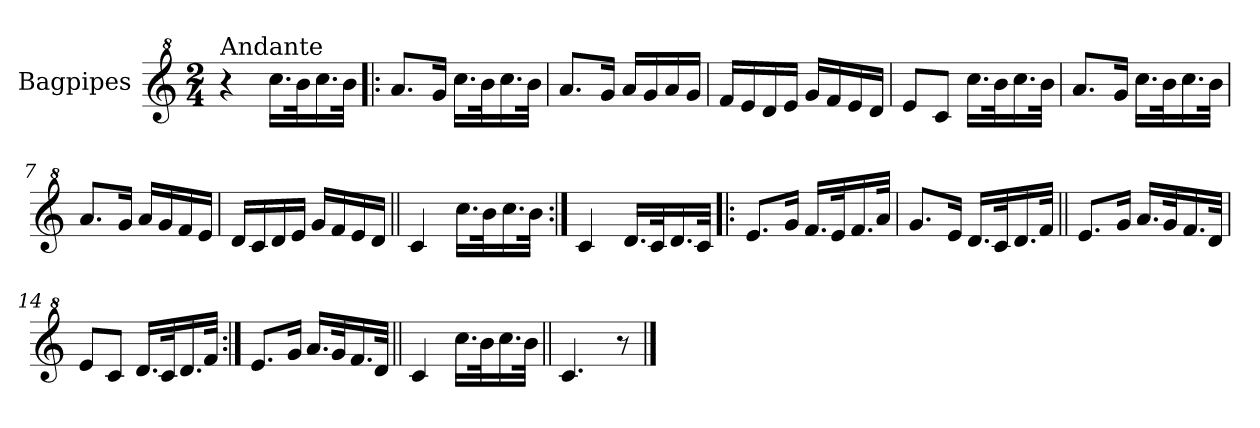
**kern
*part1
*staff1
*I"Bagpipes
*I'Bag
*clefG^2
*k[]
*C:
*M2/4
=1
!LO:TX:a:t=Andante
4r
16.ccc\LL
32bb\K
16.ccc\
32bb\JJk
=2!|:
8.aa/L
16gg/Jk
16.ccc\LL
32bb\K
16.ccc\
32bb\JJk
=3
8.aa/L
16gg/Jk
16aa/LL
16gg/
16aa/
16gg/JJ
=4
16ff/LL
16ee/
16dd/
16ee/JJ
16gg/LL
16ff/
16ee/
16dd/JJ
=5
8ee/L
8cc/J
16.ccc\LL
32bb\K
16.ccc\
32bb\JJk
=6
8.aa/L
16gg/Jk
16.ccc\LL
32bb\K
16.ccc\
32bb\JJk
!!LO:LB:g=z
=7
8.aa/L
16gg/Jk
16aa/LL
16gg/
16ff/
16ee/JJ
=8
16dd/LL
16cc/
16dd/
16ee/JJ
16gg/LL
16ff/
16ee/
16dd/JJ
=9||
4cc/
16.ccc\LL
32bb\K
16.ccc\
32bb\JJk
=10:|!
4cc/
16.dd/LL
32cc/K
16.dd/
32cc/JJk
=11!|:
8.ee/L
16gg/Jk
16.ff/LL
32ee/K
16.ff/
32aa/JJk
=12
8.gg/L
16ee/Jk
16.dd/LL
32cc/K
16.dd/
32ff/JJk
!!LO:LB:g=z
=13||
8.ee/L
16gg/Jk
16.aa/LL
32gg/K
16.ff/
32dd/JJk
=14
8ee/L
8cc/J
16.dd/LL
32cc/K
16.dd/
32ff/JJk
=15:|!
8.ee/L
16gg/Jk
16.aa/LL
32gg/K
16.ff/
32dd/JJk
=16||
4cc/
16.ccc\LL
32bb\K
16.ccc\
32bb\JJk
=17||
4.cc/
8r
==
*-
